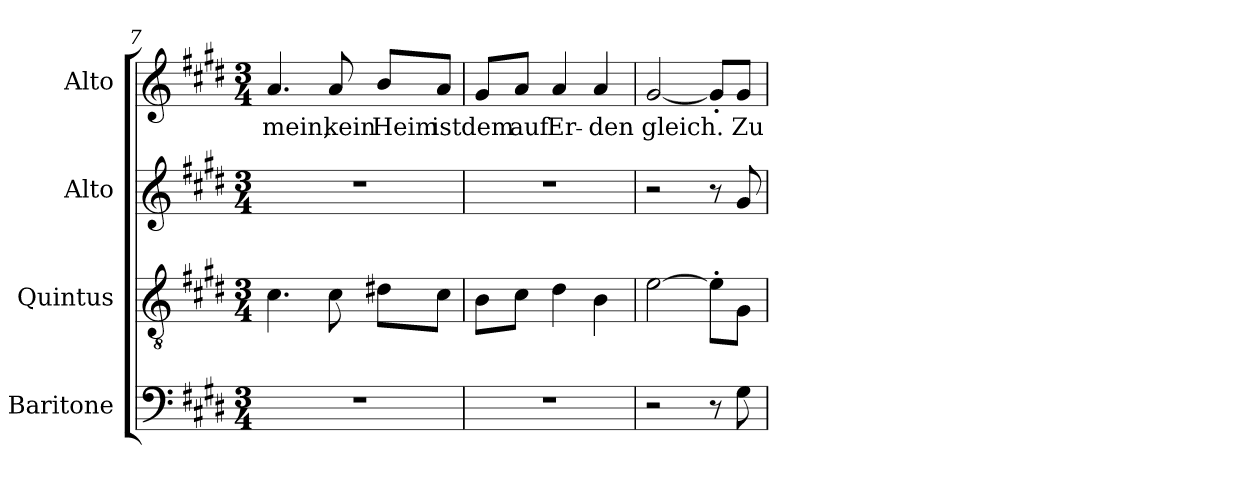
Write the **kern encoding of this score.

**kern	**kern	**kern	**kern	**text
*part4	*part3	*part2	*part1	*part1
*staff4	*staff3	*staff2	*staff1	*staff1
*I"Baritone	*I"Quintus	*I"Alto	*I"Alto	*
*I'Bar.	*I'Q.	*I'A.	*I'A.	*
*clefF4	*clefGv2	*clefG2	*clefG2	*
*	*ITrd7c12	*	*	*
*k[f#c#g#d#]	*k[f#c#g#d#]	*k[f#c#g#d#]	*k[f#c#g#d#]	*
*E:	*E:	*E:	*E:	*
*M3/4	*M3/4	*M3/4	*M3/4	*
=7	=7	=7	=7	=7
!LO:N:vis=1	!	!LO:N:vis=1	!	!
!	!	!	!	!LO:LY:b:color=#000000
2.r	4.C#i\	2.r	4.ai/	mein,
!	!	!	!	!LO:LY:b:color=#000000
.	8C#i\	.	8ai/	kein
!	!	!	!	!LO:LY:b:color=#000000
.	8D#Xi\L	.	8bi/L	Heim
!	!	!	!	!LO:LY:b:color=#000000
.	8C#i\J	.	8ai/J	ist
=8	=8	=8	=8	=8
!LO:N:vis=1	!	!LO:N:vis=1	!	!
!	!	!	!	!LO:LY:b:color=#000000
2.r	8BBi\L	2.r	8g#i/L	dem
!	!	!	!	!LO:LY:b:color=#000000
.	8C#i\J	.	8ai/J	auf
!	!	!	!	!LO:LY:b:color=#000000
.	4D#i\	.	4ai/	Er-
!	!	!	!	!LO:LY:b:color=#000000
.	4BBi\	.	4ai/	-den
=9	=9	=9	=9	=9
!	!	!	!	!LO:LY:b:color=#000000
2r	[>2Ei\	2r	[<2g#i/	gleich.
8r	8E'i\L]	8r	8g#'i/L]	.
!	!	!	!	!LO:LY:b:color=#000000
8G#i\	8GG#i\J	8g#i/	8g#i/J	Zu
=	=	=	=	=
*-	*-	*-	*-	*-
